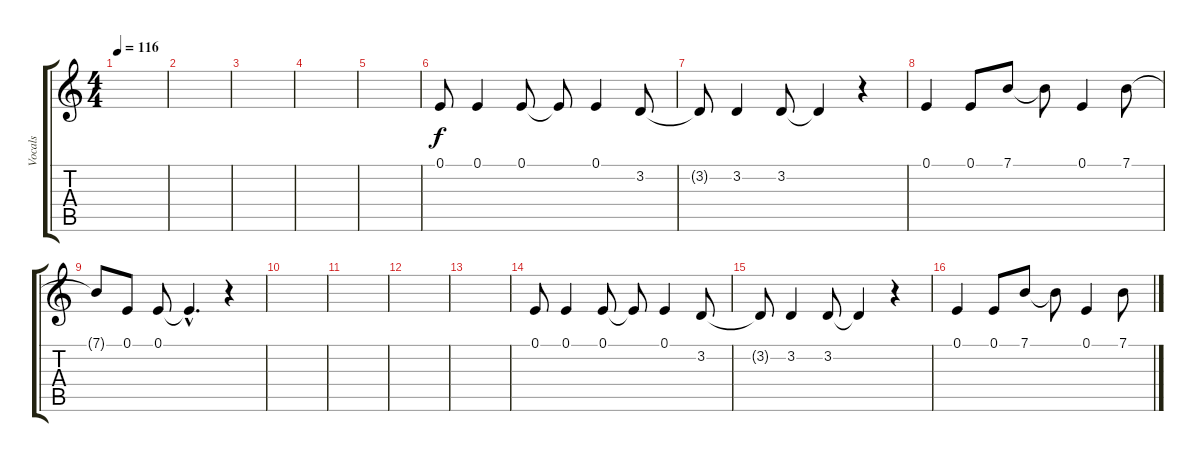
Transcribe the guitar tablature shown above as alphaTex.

\track ("Vocals" "Vocals") {instrument viola}
\staff {score tabs}
\tuning (E4 B3 G3 D3 A2 E2) {hide}
\ts (4 4)
\tempo 116
\clef g2
\ks c
|
|
|
|
|
0.1.8 0.1.4 0.1.8 0.1{t}.8 0.1.4 3.2.8 |
3.2{t}.8 3.2.4 3.2.8 3.2{t}.4 r.4 |
0.1.4 0.1.8 7.1.8 7.1{t}.8 0.1.4 7.1.8 |
7.1{t}.8 0.1.8 0.1.8 0.1{hac t}.4{d} r.4 |
|
|
|
|
0.1.8 0.1.4 0.1.8 0.1{t}.8 0.1.4 3.2.8 |
3.2{t}.8 3.2.4 3.2.8 3.2{t}.4 r.4 |
0.1.4 0.1.8 7.1.8 7.1{t}.8 0.1.4 7.1.8
